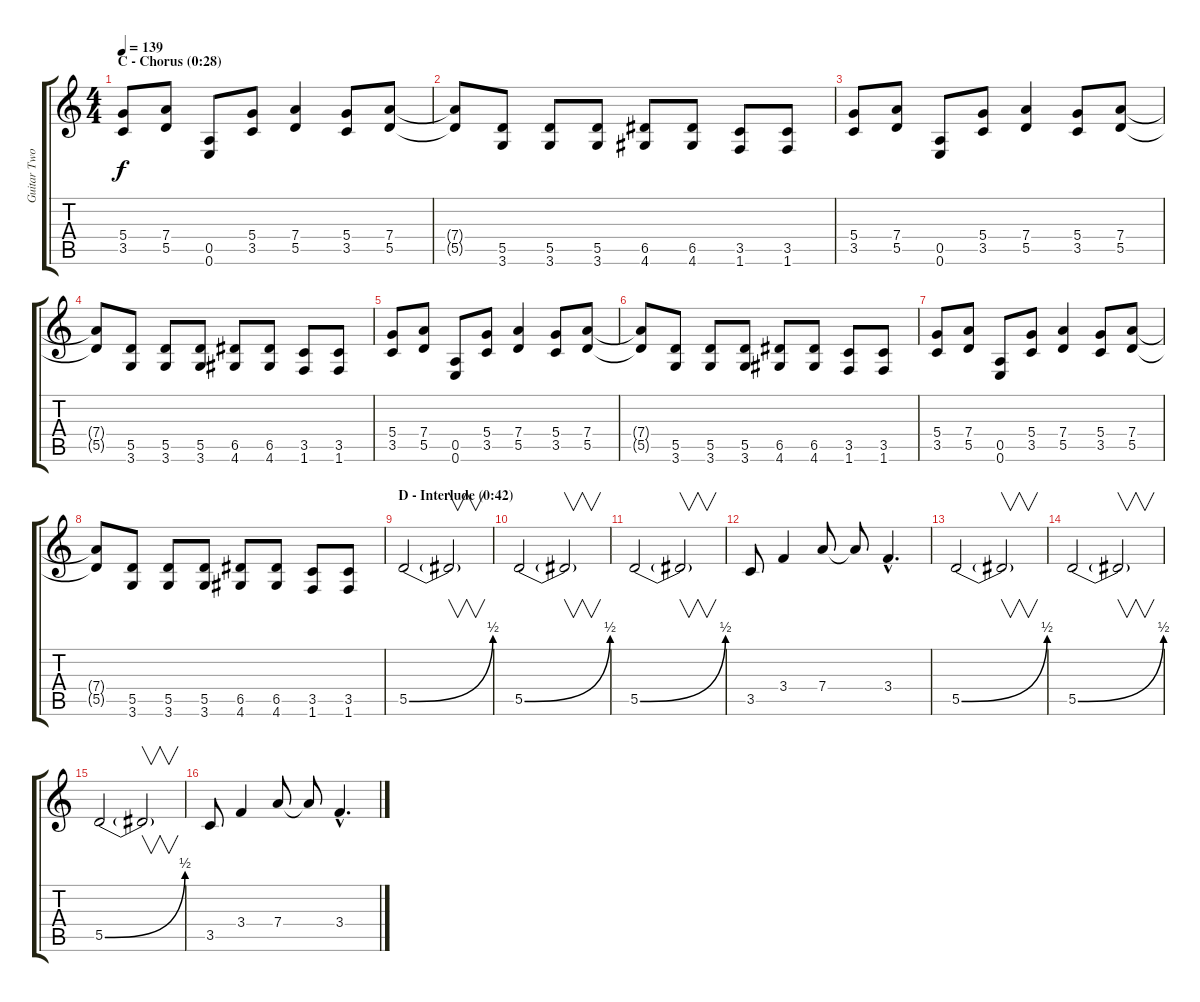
\track ("Guitar Two" "Guitar Two") {instrument distortionguitar}
\staff {score tabs}
\tuning (E4 B3 G3 D3 A2 E2) {hide}
\ts (4 4)
\section ("" "C - Chorus (0:28)")
\tempo 139
\clef g2
\ks c
(5.4 3.5).8{dy f} (7.4 5.5).8 (0.5 0.6).8 (5.4 3.5).8 (7.4 5.5).4 (5.4 3.5).8 (7.4 5.5).8 |
(7.4{t} 5.5{t}).8 (5.5 3.6).8 (5.5 3.6).8 (5.5 3.6).8 (6.5 4.6).8 (6.5 4.6).8 (3.5 1.6).8 (3.5 1.6).8 |
(5.4 3.5).8 (7.4 5.5).8 (0.5 0.6).8 (5.4 3.5).8 (7.4 5.5).4 (5.4 3.5).8 (7.4 5.5).8 |
(7.4{t} 5.5{t}).8 (5.5 3.6).8 (5.5 3.6).8 (5.5 3.6).8 (6.5 4.6).8 (6.5 4.6).8 (3.5 1.6).8 (3.5 1.6).8 |
(5.4 3.5).8 (7.4 5.5).8 (0.5 0.6).8 (5.4 3.5).8 (7.4 5.5).4 (5.4 3.5).8 (7.4 5.5).8 |
(7.4{t} 5.5{t}).8 (5.5 3.6).8 (5.5 3.6).8 (5.5 3.6).8 (6.5 4.6).8 (6.5 4.6).8 (3.5 1.6).8 (3.5 1.6).8 |
(5.4 3.5).8 (7.4 5.5).8 (0.5 0.6).8 (5.4 3.5).8 (7.4 5.5).4 (5.4 3.5).8 (7.4 5.5).8 |
(7.4{t} 5.5{t}).8 (5.5 3.6).8 (5.5 3.6).8 (5.5 3.6).8 (6.5 4.6).8 (6.5 4.6).8 (3.5 1.6).8 (3.5 1.6).8 |
\section ("" "D - Interlude (0:42)")
5.5{be (bend 0 0 60 2)}.2 5.5{t}.2{v} |
5.5{be (bend 0 0 60 2)}.2 5.5{t}.2{v} |
5.5{be (bend 0 0 60 2)}.2 5.5{t}.2{v} |
3.5.8 3.4.4 7.4.8 7.4{t}.8 3.4{hac}.4{d} |
5.5{be (bend 0 0 60 2)}.2 5.5{t}.2{v} |
5.5{be (bend 0 0 60 2)}.2 5.5{t}.2{v} |
5.5{be (bend 0 0 60 2)}.2 5.5{t}.2{v} |
3.5.8 3.4.4 7.4.8 7.4{t}.8 3.4{hac}.4{d}
